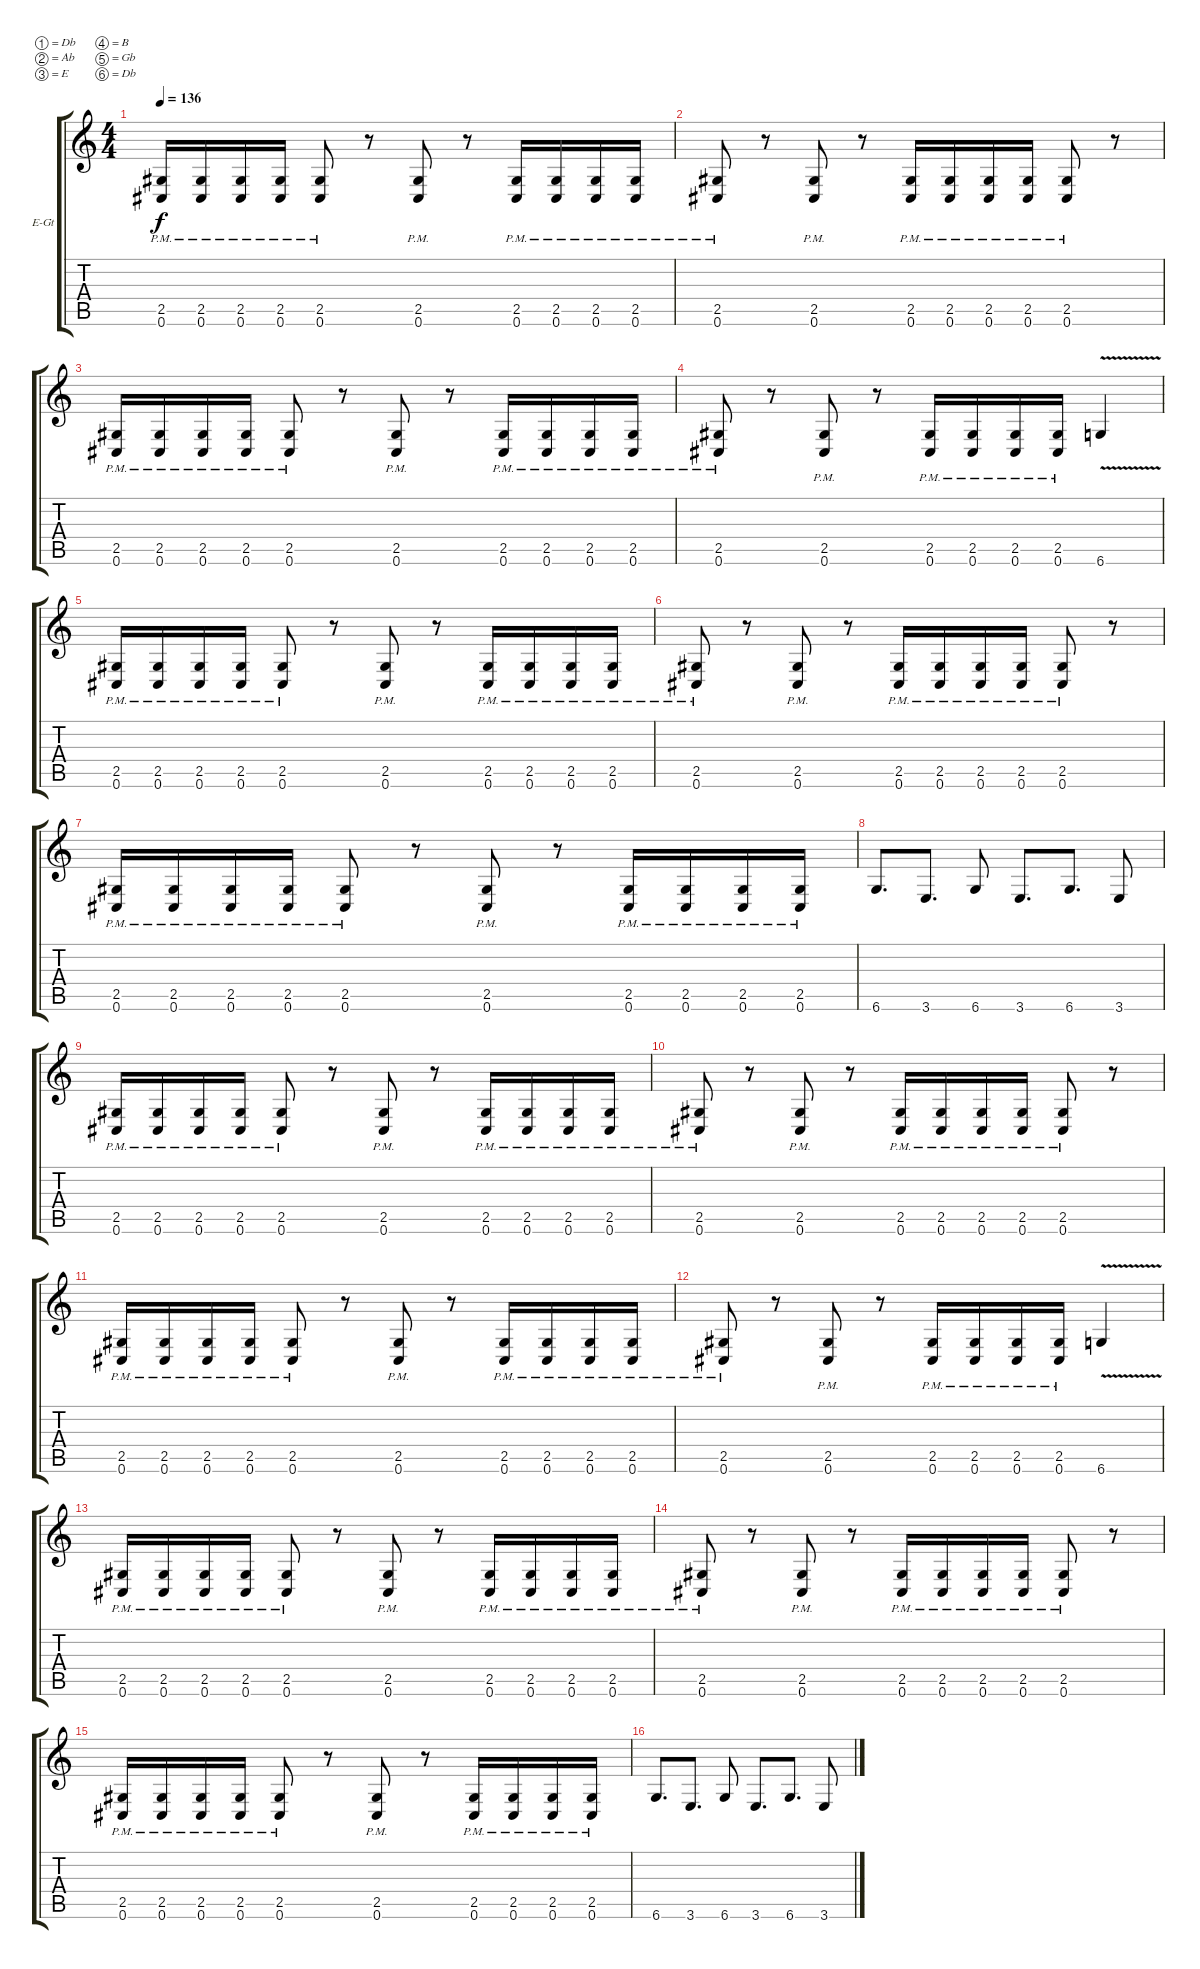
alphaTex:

\bracketExtendMode groupsimilarinstruments
\firstSystemTrackNameOrientation horizontal
\otherSystemsTrackNameOrientation horizontal
\track ("Guitar I" "E-Gt") {instrument distortionguitar}
\staff {score tabs}
\tuning (Db4 Ab3 E3 B2 Gb2 Db2)
\ts (4 4)
\tempo 136
\clef g2
\ks c
(2.5{pm} 0.6{pm}).16{dy f} (2.5{pm} 0.6{pm}).16 (2.5{pm} 0.6{pm}).16 (2.5{pm} 0.6{pm}).16 (2.5{pm} 0.6{pm}).8 r.8 (2.5{pm} 0.6{pm}).8 r.8 (2.5{pm} 0.6{pm}).16 (2.5{pm} 0.6{pm}).16 (2.5{pm} 0.6{pm}).16 (2.5{pm} 0.6{pm}).16 |
(2.5{pm} 0.6{pm}).8 r.8 (2.5{pm} 0.6{pm}).8 r.8 (2.5{pm} 0.6{pm}).16 (2.5{pm} 0.6{pm}).16 (2.5{pm} 0.6{pm}).16 (2.5{pm} 0.6{pm}).16 (2.5{pm} 0.6{pm}).8 r.8 |
(2.5{pm} 0.6{pm}).16 (2.5{pm} 0.6{pm}).16 (2.5{pm} 0.6{pm}).16 (2.5{pm} 0.6{pm}).16 (2.5{pm} 0.6{pm}).8 r.8 (2.5{pm} 0.6{pm}).8 r.8 (2.5{pm} 0.6{pm}).16 (2.5{pm} 0.6{pm}).16 (2.5{pm} 0.6{pm}).16 (2.5{pm} 0.6{pm}).16 |
(2.5{pm} 0.6{pm}).8 r.8 (2.5{pm} 0.6{pm}).8 r.8 (2.5{pm} 0.6{pm}).16 (2.5{pm} 0.6{pm}).16 (2.5{pm} 0.6{pm}).16 (2.5{pm} 0.6{pm}).16 6.6{v}.4 |
(2.5{pm} 0.6{pm}).16 (2.5{pm} 0.6{pm}).16 (2.5{pm} 0.6{pm}).16 (2.5{pm} 0.6{pm}).16 (2.5{pm} 0.6{pm}).8 r.8 (2.5{pm} 0.6{pm}).8 r.8 (2.5{pm} 0.6{pm}).16 (2.5{pm} 0.6{pm}).16 (2.5{pm} 0.6{pm}).16 (2.5{pm} 0.6{pm}).16 |
(2.5{pm} 0.6{pm}).8 r.8 (2.5{pm} 0.6{pm}).8 r.8 (2.5{pm} 0.6{pm}).16 (2.5{pm} 0.6{pm}).16 (2.5{pm} 0.6{pm}).16 (2.5{pm} 0.6{pm}).16 (2.5{pm} 0.6{pm}).8 r.8 |
(2.5{pm} 0.6{pm}).16 (2.5{pm} 0.6{pm}).16 (2.5{pm} 0.6{pm}).16 (2.5{pm} 0.6{pm}).16 (2.5{pm} 0.6{pm}).8 r.8 (2.5{pm} 0.6{pm}).8 r.8 (2.5{pm} 0.6{pm}).16 (2.5{pm} 0.6{pm}).16 (2.5{pm} 0.6{pm}).16 (2.5{pm} 0.6{pm}).16 |
6.6.8{d} 3.6.8{d} 6.6.8 3.6.8{d} 6.6.8{d} 3.6.8 |
(2.5{pm} 0.6{pm}).16 (2.5{pm} 0.6{pm}).16 (2.5{pm} 0.6{pm}).16 (2.5{pm} 0.6{pm}).16 (2.5{pm} 0.6{pm}).8 r.8 (2.5{pm} 0.6{pm}).8 r.8 (2.5{pm} 0.6{pm}).16 (2.5{pm} 0.6{pm}).16 (2.5{pm} 0.6{pm}).16 (2.5{pm} 0.6{pm}).16 |
(2.5{pm} 0.6{pm}).8 r.8 (2.5{pm} 0.6{pm}).8 r.8 (2.5{pm} 0.6{pm}).16 (2.5{pm} 0.6{pm}).16 (2.5{pm} 0.6{pm}).16 (2.5{pm} 0.6{pm}).16 (2.5{pm} 0.6{pm}).8 r.8 |
(2.5{pm} 0.6{pm}).16 (2.5{pm} 0.6{pm}).16 (2.5{pm} 0.6{pm}).16 (2.5{pm} 0.6{pm}).16 (2.5{pm} 0.6{pm}).8 r.8 (2.5{pm} 0.6{pm}).8 r.8 (2.5{pm} 0.6{pm}).16 (2.5{pm} 0.6{pm}).16 (2.5{pm} 0.6{pm}).16 (2.5{pm} 0.6{pm}).16 |
(2.5{pm} 0.6{pm}).8 r.8 (2.5{pm} 0.6{pm}).8 r.8 (2.5{pm} 0.6{pm}).16 (2.5{pm} 0.6{pm}).16 (2.5{pm} 0.6{pm}).16 (2.5{pm} 0.6{pm}).16 6.6{v}.4 |
(2.5{pm} 0.6{pm}).16 (2.5{pm} 0.6{pm}).16 (2.5{pm} 0.6{pm}).16 (2.5{pm} 0.6{pm}).16 (2.5{pm} 0.6{pm}).8 r.8 (2.5{pm} 0.6{pm}).8 r.8 (2.5{pm} 0.6{pm}).16 (2.5{pm} 0.6{pm}).16 (2.5{pm} 0.6{pm}).16 (2.5{pm} 0.6{pm}).16 |
(2.5{pm} 0.6{pm}).8 r.8 (2.5{pm} 0.6{pm}).8 r.8 (2.5{pm} 0.6{pm}).16 (2.5{pm} 0.6{pm}).16 (2.5{pm} 0.6{pm}).16 (2.5{pm} 0.6{pm}).16 (2.5{pm} 0.6{pm}).8 r.8 |
(2.5{pm} 0.6{pm}).16 (2.5{pm} 0.6{pm}).16 (2.5{pm} 0.6{pm}).16 (2.5{pm} 0.6{pm}).16 (2.5{pm} 0.6{pm}).8 r.8 (2.5{pm} 0.6{pm}).8 r.8 (2.5{pm} 0.6{pm}).16 (2.5{pm} 0.6{pm}).16 (2.5{pm} 0.6{pm}).16 (2.5{pm} 0.6{pm}).16 |
6.6.8{d} 3.6.8{d} 6.6.8 3.6.8{d} 6.6.8{d} 3.6.8
